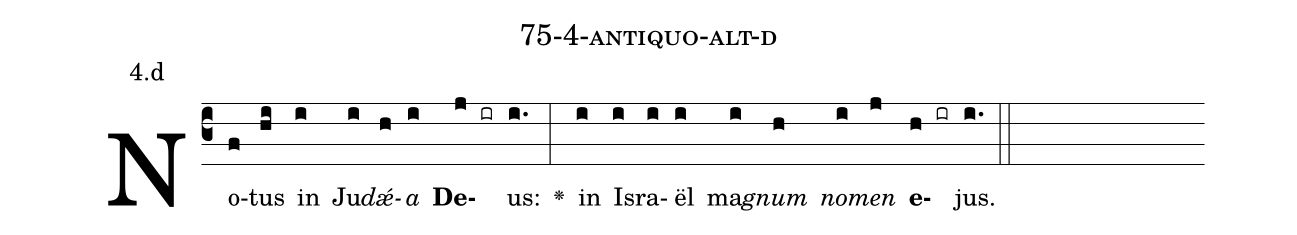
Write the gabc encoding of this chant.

name: 75-4-antiquo-alt-d;
annotation: 4.d;
%%
(c3)No(f)tus(hi) in(i) Ju(i)<i>dǽ</i>(h)<i>a</i>(i) <b>De</b>(j ir)us:(i.) <v>\greheightstar</v>(:) in(i) Is(i)ra(i)ël(i) ma(i)<i>gnum</i>(h) <i>no</i>(i)<i>men</i>(j) <b>e</b>(h ir)jus.(i.) (::)


%E(i) u(h) o(i) u(j) a(h) e.(i.) (::)
